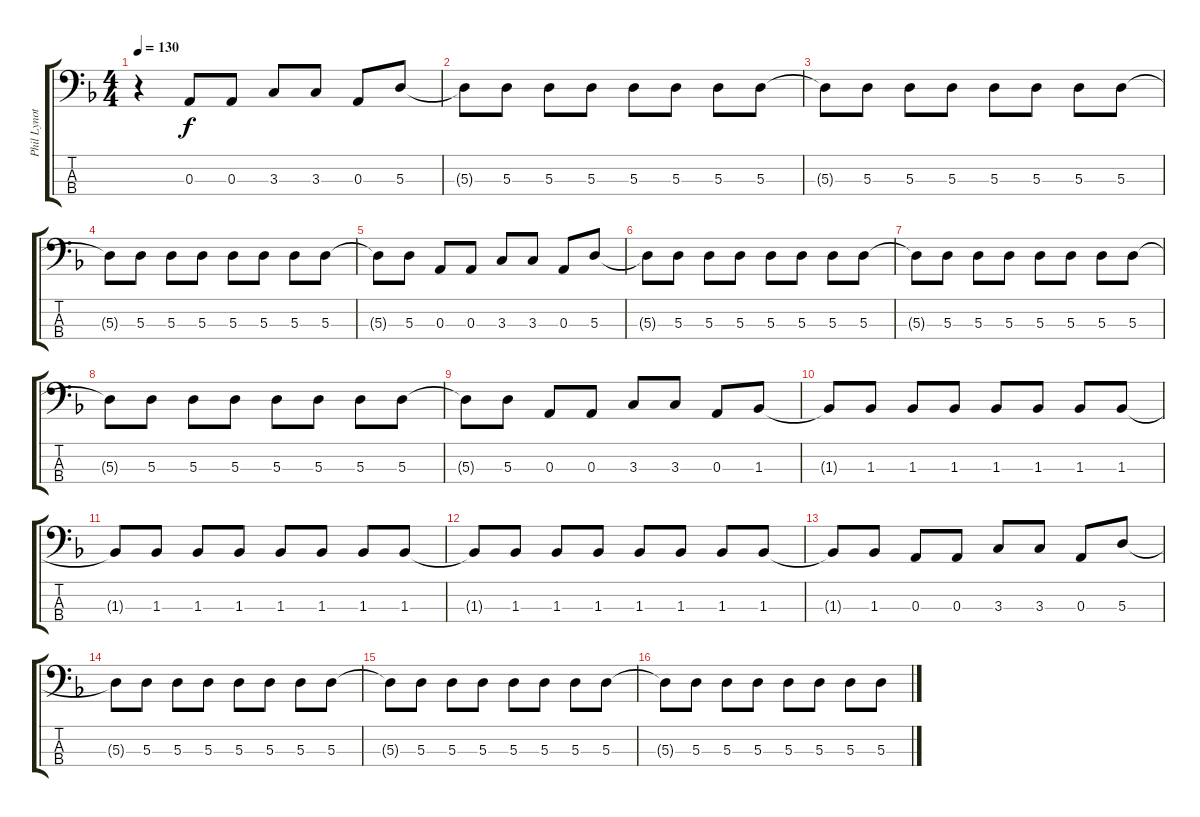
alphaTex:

\track ("Phil Lynott" "Phil Lynot") {instrument electricbasspick}
\staff {score tabs}
\tuning (G2 D2 A1 E1) {hide}
\ts (4 4)
\tempo 130
\clef f4
\ks dminor
r.4{dy f instrument electricbasspick} 0.3.8 0.3.8 3.3.8 3.3.8 0.3.8 5.3.8 |
5.3{t}.8 5.3.8 5.3.8 5.3.8 5.3.8 5.3.8 5.3.8 5.3.8 |
5.3{t}.8 5.3.8 5.3.8 5.3.8 5.3.8 5.3.8 5.3.8 5.3.8 |
5.3{t}.8 5.3.8 5.3.8 5.3.8 5.3.8 5.3.8 5.3.8 5.3.8 |
5.3{t}.8 5.3.8 0.3.8 0.3.8 3.3.8 3.3.8 0.3.8 5.3.8 |
5.3{t}.8 5.3.8 5.3.8 5.3.8 5.3.8 5.3.8 5.3.8 5.3.8 |
5.3{t}.8 5.3.8 5.3.8 5.3.8 5.3.8 5.3.8 5.3.8 5.3.8 |
5.3{t}.8 5.3.8 5.3.8 5.3.8 5.3.8 5.3.8 5.3.8 5.3.8 |
5.3{t}.8 5.3.8 0.3.8 0.3.8 3.3.8 3.3.8 0.3.8 1.3.8 |
1.3{t}.8 1.3.8 1.3.8 1.3.8 1.3.8 1.3.8 1.3.8 1.3.8 |
1.3{t}.8 1.3.8 1.3.8 1.3.8 1.3.8 1.3.8 1.3.8 1.3.8 |
1.3{t}.8 1.3.8 1.3.8 1.3.8 1.3.8 1.3.8 1.3.8 1.3.8 |
1.3{t}.8 1.3.8 0.3.8 0.3.8 3.3.8 3.3.8 0.3.8 5.3.8 |
5.3{t}.8 5.3.8 5.3.8 5.3.8 5.3.8 5.3.8 5.3.8 5.3.8 |
5.3{t}.8 5.3.8 5.3.8 5.3.8 5.3.8 5.3.8 5.3.8 5.3.8 |
5.3{t}.8 5.3.8 5.3.8 5.3.8 5.3.8 5.3.8 5.3.8 5.3.8
